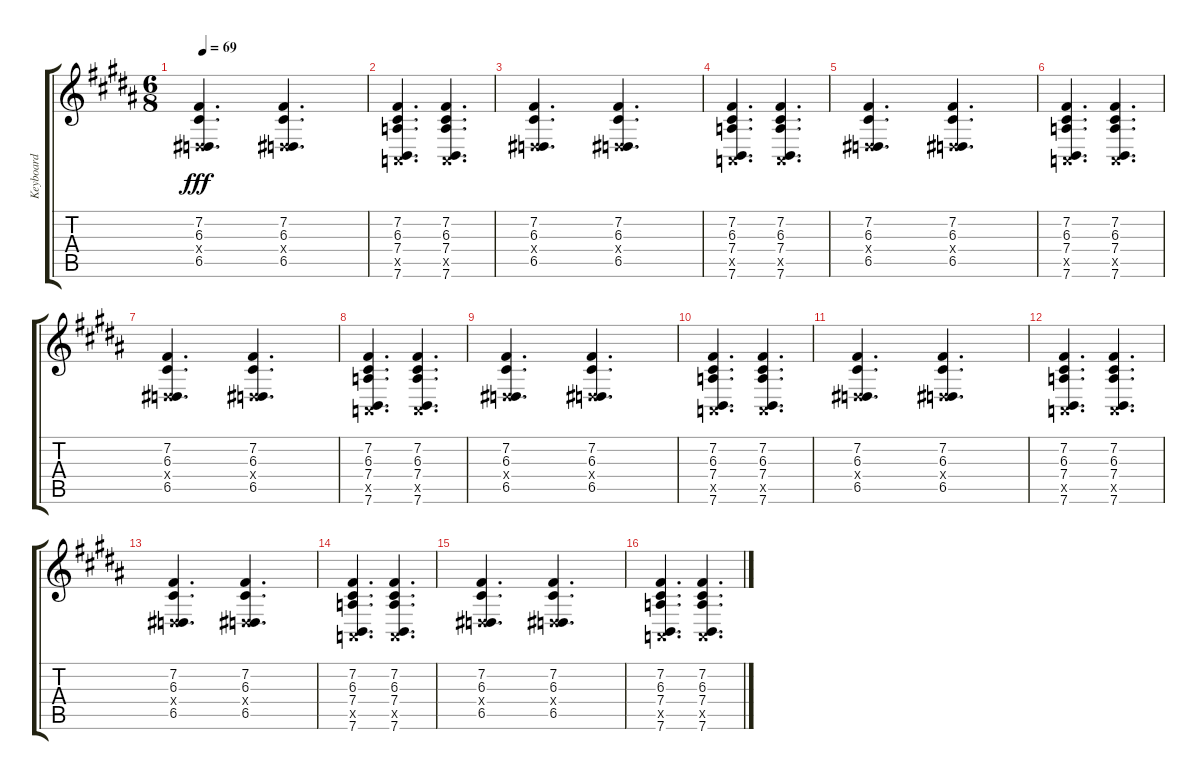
\track ("Keyboard" "Keyboard") {instrument clavinet}
\staff {score tabs}
\tuning (E4 B3 G3 D3 A2 E2) {hide}
\ts (6 8)
\tempo 69
\clef g2
\ks b
(7.2 6.3 0.4{x} 6.5).4{d dy fff} (7.2 6.3 0.4{x} 6.5).4{d} |
(7.2 6.3 7.4 0.5{x} 7.6).4{d} (7.2 6.3 7.4 0.5{x} 7.6).4{d} |
(7.2 6.3 0.4{x} 6.5).4{d} (7.2 6.3 0.4{x} 6.5).4{d} |
(7.2 6.3 7.4 0.5{x} 7.6).4{d} (7.2 6.3 7.4 0.5{x} 7.6).4{d} |
(7.2 6.3 0.4{x} 6.5).4{d} (7.2 6.3 0.4{x} 6.5).4{d} |
(7.2 6.3 7.4 0.5{x} 7.6).4{d} (7.2 6.3 7.4 0.5{x} 7.6).4{d} |
(7.2 6.3 0.4{x} 6.5).4{d} (7.2 6.3 0.4{x} 6.5).4{d} |
(7.2 6.3 7.4 0.5{x} 7.6).4{d} (7.2 6.3 7.4 0.5{x} 7.6).4{d} |
(7.2 6.3 0.4{x} 6.5).4{d} (7.2 6.3 0.4{x} 6.5).4{d} |
(7.2 6.3 7.4 0.5{x} 7.6).4{d} (7.2 6.3 7.4 0.5{x} 7.6).4{d} |
(7.2 6.3 0.4{x} 6.5).4{d} (7.2 6.3 0.4{x} 6.5).4{d} |
(7.2 6.3 7.4 0.5{x} 7.6).4{d} (7.2 6.3 7.4 0.5{x} 7.6).4{d} |
(7.2 6.3 0.4{x} 6.5).4{d} (7.2 6.3 0.4{x} 6.5).4{d} |
(7.2 6.3 7.4 0.5{x} 7.6).4{d} (7.2 6.3 7.4 0.5{x} 7.6).4{d} |
(7.2 6.3 0.4{x} 6.5).4{d} (7.2 6.3 0.4{x} 6.5).4{d} |
(7.2 6.3 7.4 0.5{x} 7.6).4{d} (7.2 6.3 7.4 0.5{x} 7.6).4{d}
